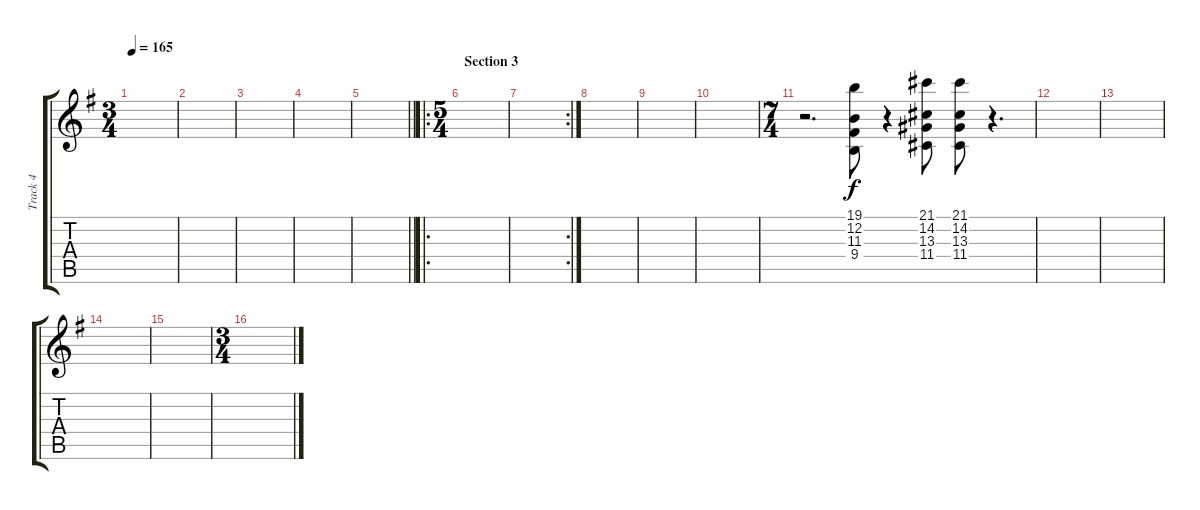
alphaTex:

\track ("Track 4" "Track 4") {instrument synthbrass2}
\staff {score tabs}
\tuning (E4 B3 G3 D3 A2 E2) {hide}
\ts (3 4)
\tempo 165
\clef g2
\ks g
|
|
|
|
\barLineRight lightlight
|
\ro
\ts (5 4)
\section ("" "Section 3")
|
\rc 2
|
|
|
|
\ts (7 4)
r.2{d} (19.1 12.2 11.3 9.4).8 r.4 (21.1 14.2 13.3 11.4).8 (21.1 14.2 13.3 11.4).8 r.4{d} |
|
|
|
|
\ts (3 4)
